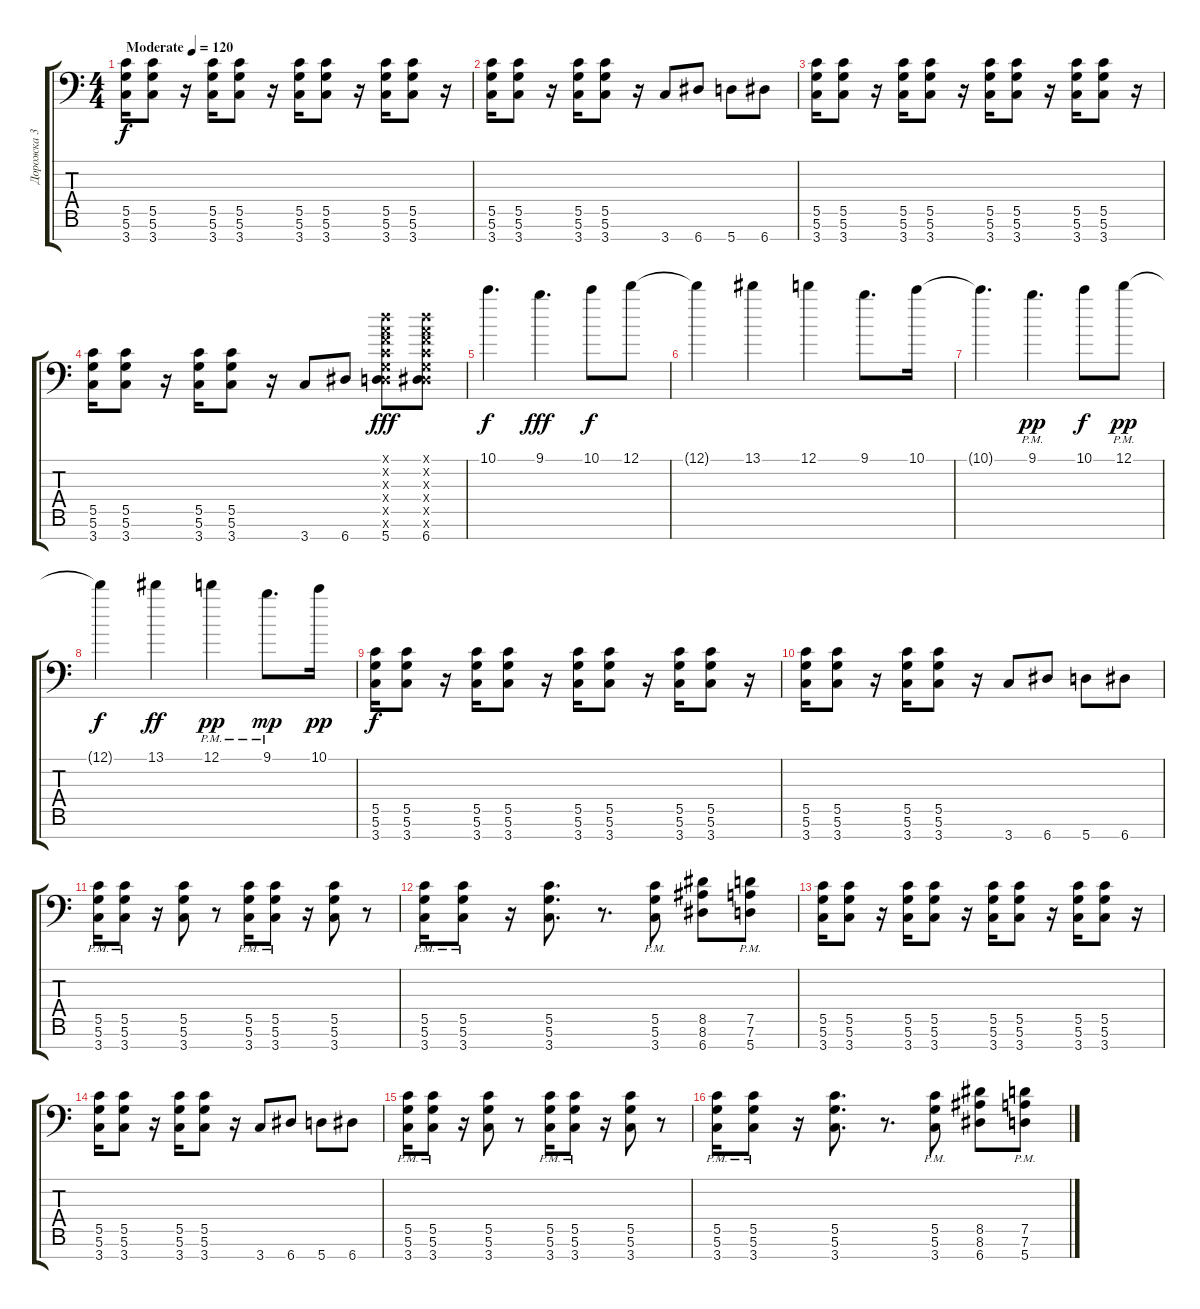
\track ("Дорожка 3" "Дорожка 3") {instrument overdrivenguitar}
\staff {score tabs}
\tuning (D4 A3 F3 C3 G2 D2 A1) {hide}
\ts (4 4)
\tempo (120 "Moderate")
\clef f4
\ks c
(5.5 5.6 3.7).16{dy f instrument overdrivenguitar} (5.5 5.6 3.7).8 r.16 (5.5 5.6 3.7).16 (5.5 5.6 3.7).8 r.16 (5.5 5.6 3.7).16 (5.5 5.6 3.7).8 r.16 (5.5 5.6 3.7).16 (5.5 5.6 3.7).8 r.16 |
(5.5 5.6 3.7).16 (5.5 5.6 3.7).8 r.16 (5.5 5.6 3.7).16 (5.5 5.6 3.7).8 r.16 3.7.8 6.7.8 5.7.8 6.7.8 |
(5.5 5.6 3.7).16 (5.5 5.6 3.7).8 r.16 (5.5 5.6 3.7).16 (5.5 5.6 3.7).8 r.16 (5.5 5.6 3.7).16 (5.5 5.6 3.7).8 r.16 (5.5 5.6 3.7).16 (5.5 5.6 3.7).8 r.16 |
(5.5 5.6 3.7).16 (5.5 5.6 3.7).8 r.16 (5.5 5.6 3.7).16 (5.5 5.6 3.7).8 r.16 3.7.8 6.7.8 (0.1{x} 0.2{x} 0.3{x} 0.4{x} 0.5{x} 0.6{x} 5.7).8{dy fff} (0.1{x} 0.2{x} 0.3{x} 0.4{x} 0.5{x} 0.6{x} 6.7).8 |
10.1.4{d dy f} 9.1.4{d dy fff} 10.1.8{dy f} 12.1.8 |
12.1{t}.4 13.1.4 12.1.4 9.1.8{d} 10.1.16 |
10.1{t}.4{d} 9.1{pm}.4{d dy pp} 10.1.8{dy f} 12.1{pm}.8{dy pp} |
12.1{t}.4{dy f} 13.1.4{dy ff} 12.1{pm}.4{dy pp} 9.1{pm}.8{d dy mp} 10.1.16{dy pp} |
(5.5 5.6 3.7).16{dy f volume 9 instrument overdrivenguitar} (5.5 5.6 3.7).8 r.16 (5.5 5.6 3.7).16 (5.5 5.6 3.7).8 r.16 (5.5 5.6 3.7).16 (5.5 5.6 3.7).8 r.16 (5.5 5.6 3.7).16 (5.5 5.6 3.7).8 r.16 |
(5.5 5.6 3.7).16 (5.5 5.6 3.7).8 r.16 (5.5 5.6 3.7).16 (5.5 5.6 3.7).8 r.16 3.7.8 6.7.8 5.7.8 6.7.8 |
(5.5{pm} 5.6{pm} 3.7{pm}).16 (5.5{pm} 5.6{pm} 3.7{pm}).8 r.16 (5.5 5.6 3.7).8 r.8 (5.5{pm} 5.6{pm} 3.7{pm}).16 (5.5{pm} 5.6{pm} 3.7{pm}).8 r.16 (5.5 5.6 3.7).8 r.8 |
(5.5{pm} 5.6{pm} 3.7{pm}).16 (5.5{pm} 5.6{pm} 3.7{pm}).8 r.16 (5.5 5.6 3.7).8{d} r.8{d} (5.5{pm} 5.6{pm} 3.7{pm}).8 (8.5 8.6 6.7).8 (7.5{pm} 7.6{pm} 5.7{pm}).8 |
(5.5 5.6 3.7).16{volume 9 instrument overdrivenguitar} (5.5 5.6 3.7).8 r.16 (5.5 5.6 3.7).16 (5.5 5.6 3.7).8 r.16 (5.5 5.6 3.7).16 (5.5 5.6 3.7).8 r.16 (5.5 5.6 3.7).16 (5.5 5.6 3.7).8 r.16 |
(5.5 5.6 3.7).16 (5.5 5.6 3.7).8 r.16 (5.5 5.6 3.7).16 (5.5 5.6 3.7).8 r.16 3.7.8 6.7.8 5.7.8 6.7.8 |
(5.5{pm} 5.6{pm} 3.7{pm}).16 (5.5{pm} 5.6{pm} 3.7{pm}).8 r.16 (5.5 5.6 3.7).8 r.8 (5.5{pm} 5.6{pm} 3.7{pm}).16 (5.5{pm} 5.6{pm} 3.7{pm}).8 r.16 (5.5 5.6 3.7).8 r.8 |
(5.5{pm} 5.6{pm} 3.7{pm}).16 (5.5{pm} 5.6{pm} 3.7{pm}).8 r.16 (5.5 5.6 3.7).8{d} r.8{d} (5.5{pm} 5.6{pm} 3.7{pm}).8 (8.5 8.6 6.7).8 (7.5{pm} 7.6{pm} 5.7{pm}).8
